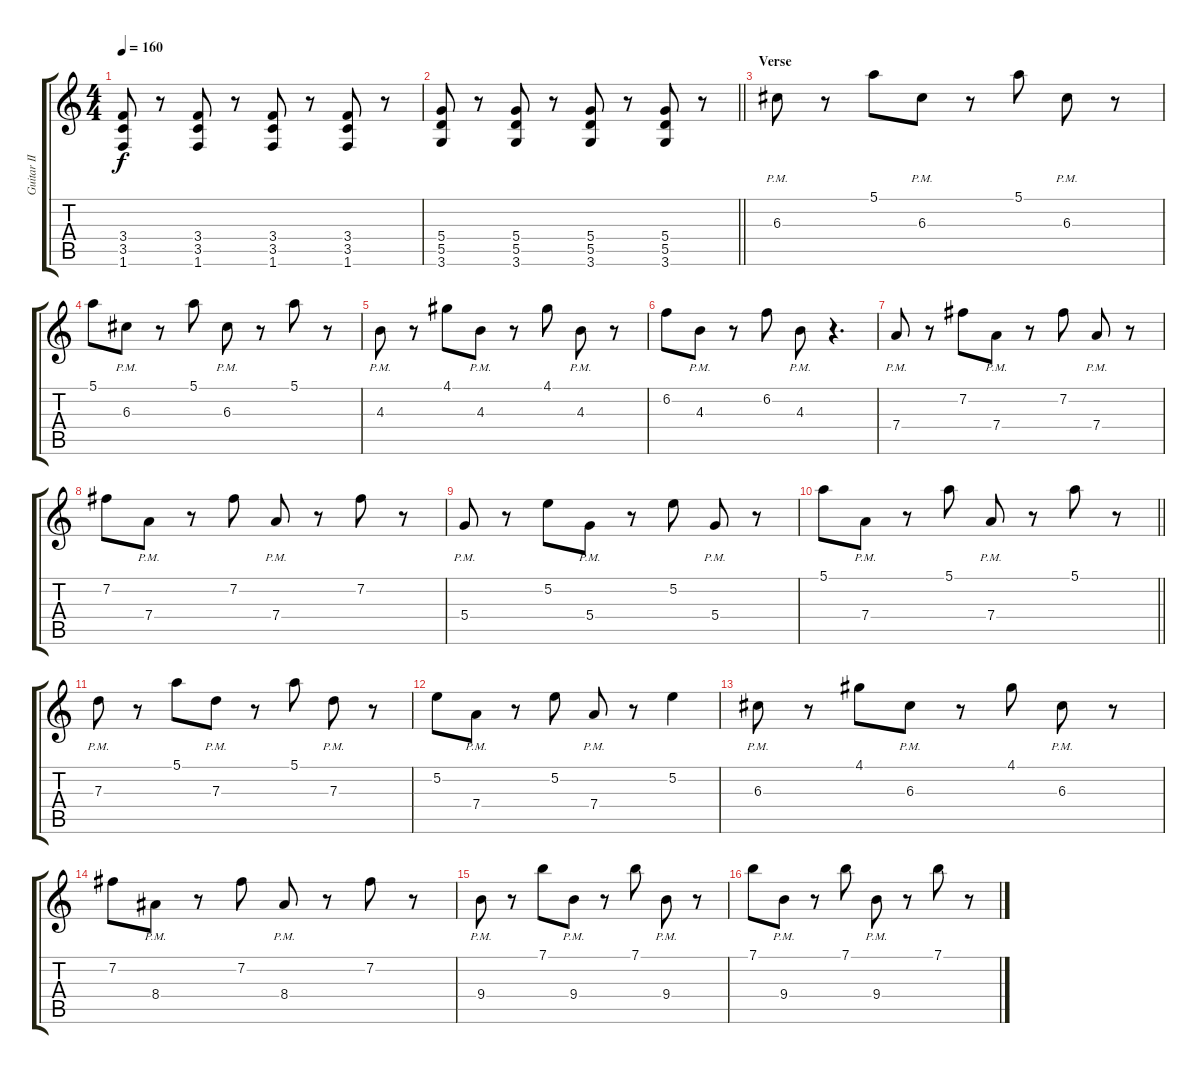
\track ("Guitar II" "Guitar II") {instrument overdrivenguitar}
\staff {score tabs}
\tuning (E4 B3 G3 D3 A2 E2) {hide}
\ts (4 4)
\tempo 160
\clef g2
\ks c
(3.4 3.5 1.6).8{dy f} r.8 (3.4 3.5 1.6).8 r.8 (3.4 3.5 1.6).8 r.8 (3.4 3.5 1.6).8 r.8 |
\barLineRight lightlight
(5.4 5.5 3.6).8 r.8 (5.4 5.5 3.6).8 r.8 (5.4 5.5 3.6).8 r.8 (5.4 5.5 3.6).8 r.8 |
\section ("" "Verse")
6.3{pm}.8 r.8 5.1.8 6.3{pm}.8 r.8 5.1.8 6.3{pm}.8 r.8 |
5.1.8 6.3{pm}.8 r.8 5.1.8 6.3{pm}.8 r.8 5.1.8 r.8 |
4.3{pm}.8 r.8 4.1.8 4.3{pm}.8 r.8 4.1.8 4.3{pm}.8 r.8 |
6.2.8 4.3{pm}.8 r.8 6.2.8 4.3{pm}.8 r.4{d} |
7.4{pm}.8 r.8 7.2.8 7.4{pm}.8 r.8 7.2.8 7.4{pm}.8 r.8 |
7.2.8 7.4{pm}.8 r.8 7.2.8 7.4{pm}.8 r.8 7.2.8 r.8 |
5.4{pm}.8 r.8 5.2.8 5.4{pm}.8 r.8 5.2.8 5.4{pm}.8 r.8 |
\barLineRight lightlight
5.1.8 7.4{pm}.8 r.8 5.1.8 7.4{pm}.8 r.8 5.1.8 r.8 |
7.3{pm}.8 r.8 5.1.8 7.3{pm}.8 r.8 5.1.8 7.3{pm}.8 r.8 |
5.2.8 7.4{pm}.8 r.8 5.2.8 7.4{pm}.8 r.8 5.2.4 |
6.3{pm}.8 r.8 4.1.8 6.3{pm}.8 r.8 4.1.8 6.3{pm}.8 r.8 |
7.2.8 8.4{pm}.8 r.8 7.2.8 8.4{pm}.8 r.8 7.2.8 r.8 |
9.4{pm}.8 r.8 7.1.8 9.4{pm}.8 r.8 7.1.8 9.4{pm}.8 r.8 |
7.1.8 9.4{pm}.8 r.8 7.1.8 9.4{pm}.8 r.8 7.1.8 r.8
